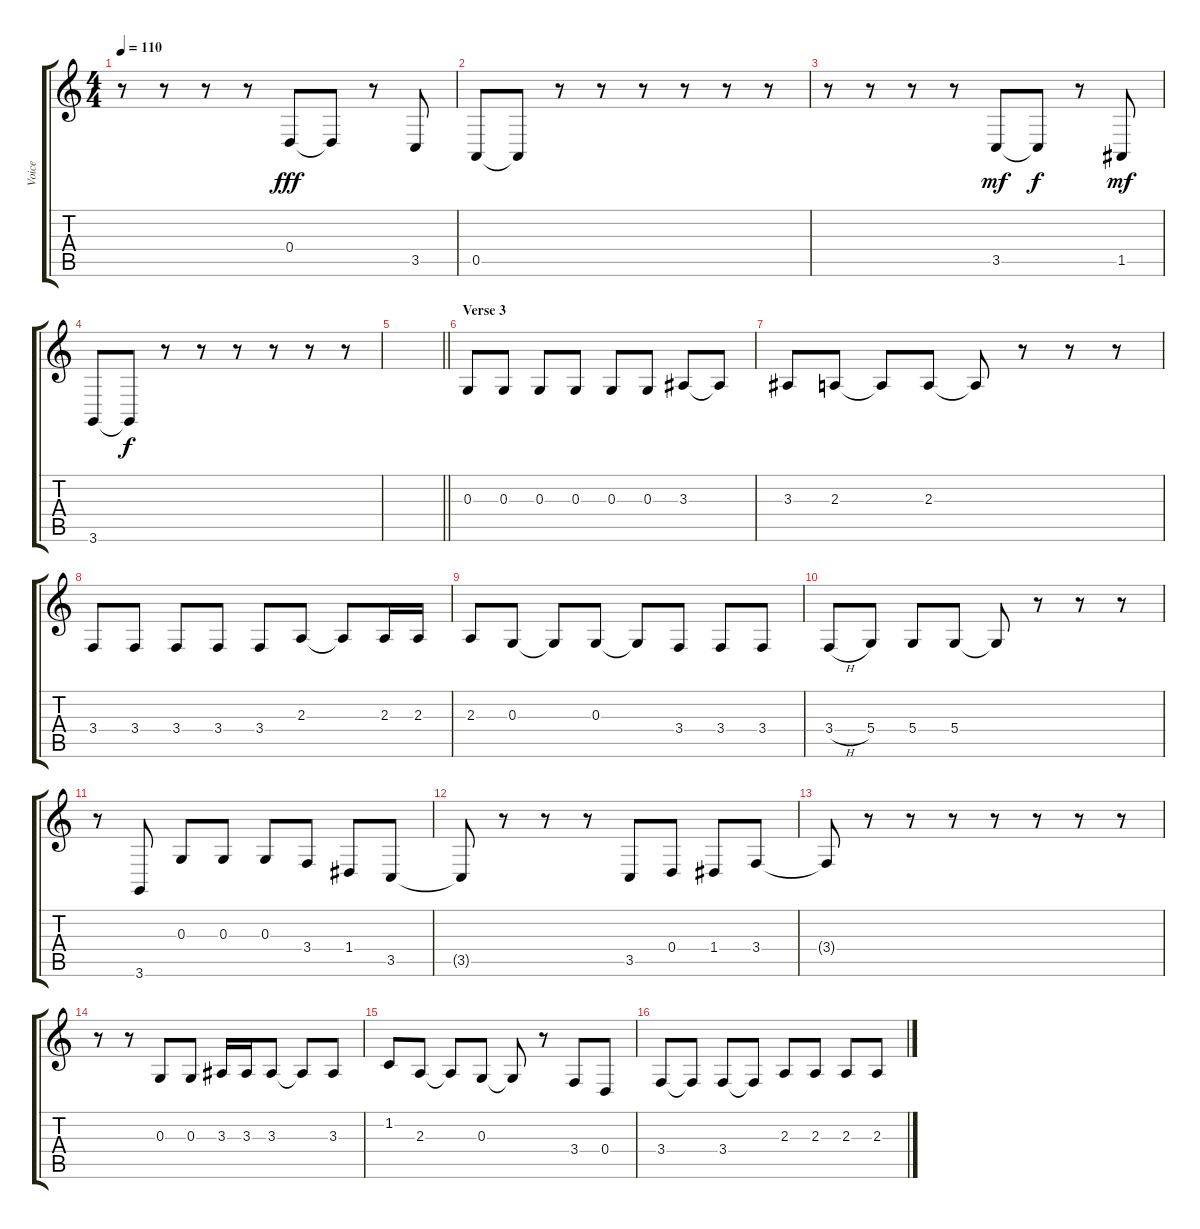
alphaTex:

\track ("Voice" "Voice") {instrument accordion}
\staff {score tabs}
\tuning (E4 B3 G3 D3 A2 E2) {hide}
\ts (4 4)
\tempo 110
\clef g2
\ks c
r.8{dy fff} r.8 r.8 r.8 0.4.8 0.4{t}.8 r.8 3.5.8 |
0.5.8 0.5{t}.8 r.8 r.8 r.8 r.8 r.8 r.8 |
r.8 r.8 r.8 r.8 3.5.8{dy mf} 3.5{t}.8{dy f} r.8 1.5.8{dy mf} |
3.6.8 3.6{t}.8{dy f} r.8 r.8 r.8 r.8 r.8 r.8 |
\barLineRight lightlight
|
\section ("" "Verse 3")
0.3.8 0.3.8 0.3.8 0.3.8 0.3.8 0.3.8 3.3.8 3.3{t}.8 |
3.3.8 2.3.8 2.3{t}.8 2.3.8 2.3{t}.8 r.8 r.8 r.8 |
3.4.8 3.4.8 3.4.8 3.4.8 3.4.8 2.3.8 2.3{t}.8 2.3.16 2.3.16 |
2.3.8 0.3.8 0.3{t}.8 0.3.8 0.3{t}.8 3.4.8 3.4.8 3.4.8 |
3.4{h}.8 5.4.8 5.4.8 5.4.8 5.4{t}.8 r.8 r.8 r.8 |
r.8 3.6.8 0.3.8 0.3.8 0.3.8 3.4.8 1.4.8 3.5.8 |
3.5{t}.8 r.8 r.8 r.8 3.5.8 0.4.8 1.4.8 3.4.8 |
3.4{t}.8 r.8 r.8 r.8 r.8 r.8 r.8 r.8 |
r.8 r.8 0.3.8 0.3.8 3.3.16 3.3.16 3.3.8 3.3{t}.8 3.3.8 |
1.2.8 2.3.8 2.3{t}.8 0.3.8 0.3{t}.8 r.8 3.4.8 0.4.8 |
3.4.8 3.4{t}.8 3.4.8 3.4{t}.8 2.3.8 2.3.8 2.3.8 2.3.8
